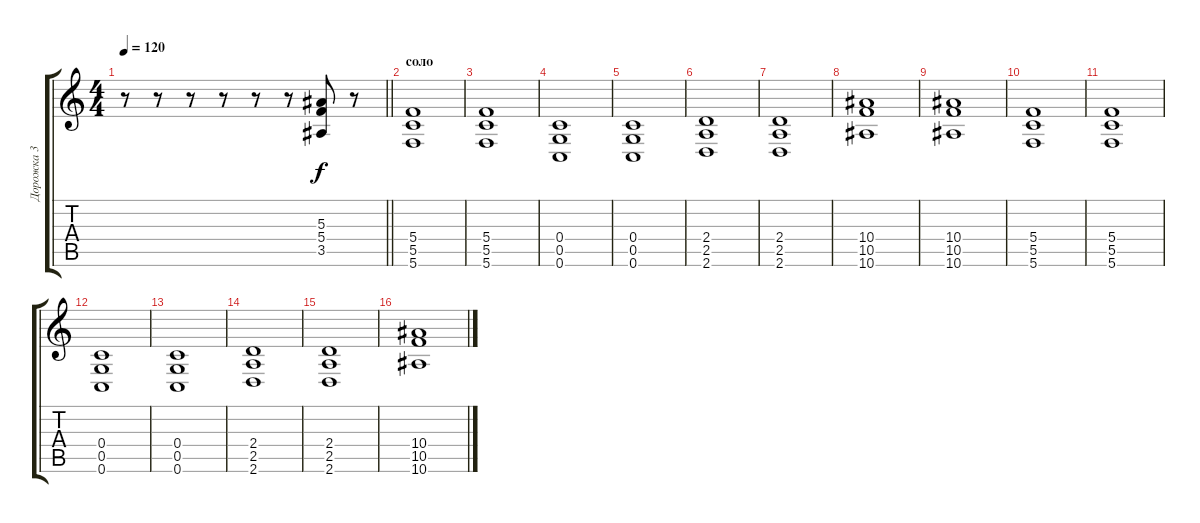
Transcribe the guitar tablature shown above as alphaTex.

\track ("Дорожка 3" "Дорожка 3") {instrument distortionguitar}
\staff {score tabs}
\tuning (D4 A3 F3 C3 G2 C2) {hide}
\ts (4 4)
\tempo 120
\clef g2
\barLineRight lightlight
\ks c
r.8{dy f} r.8 r.8 r.8 r.8 r.8 (5.3 5.4 3.5).8 r.8 |
\section ("" "соло")
(5.4 5.5 5.6).1 |
(5.4 5.5 5.6).1 |
(0.4 0.5 0.6).1 |
(0.4 0.5 0.6).1 |
(2.4 2.5 2.6).1 |
(2.4 2.5 2.6).1 |
(10.4 10.5 10.6).1 |
(10.4 10.5 10.6).1 |
(5.4 5.5 5.6).1 |
(5.4 5.5 5.6).1 |
(0.4 0.5 0.6).1 |
(0.4 0.5 0.6).1 |
(2.4 2.5 2.6).1 |
(2.4 2.5 2.6).1 |
(10.4 10.5 10.6).1
